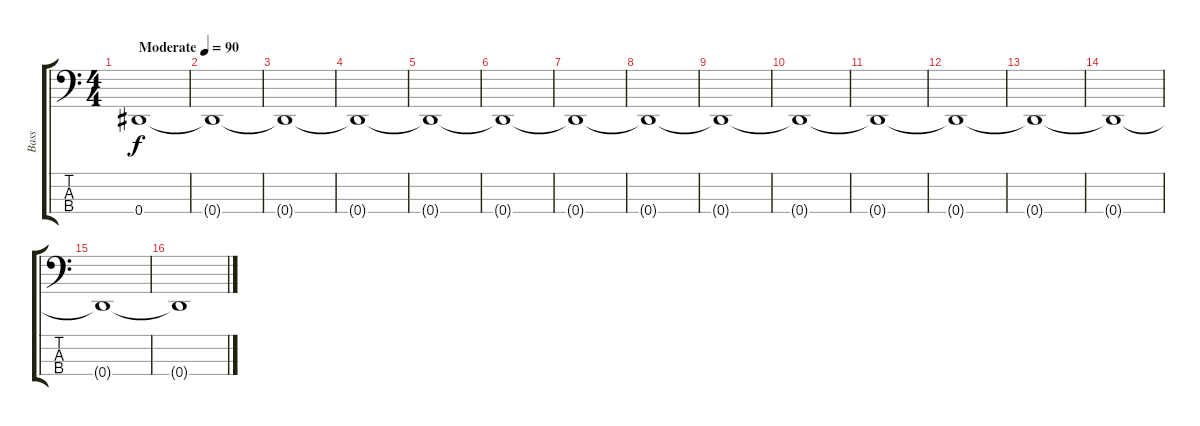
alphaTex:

\track ("Bass" "Bass") {instrument overdrivenguitar}
\staff {score tabs}
\tuning (Ab2 Eb2 Bb1 Eb1) {hide}
\ts (4 4)
\tempo (90 "Moderate")
\clef f4
\ks c
0.4.1{dy f volume 11 instrument overdrivenguitar} |
0.4{t}.1 |
0.4{t}.1 |
0.4{t}.1 |
0.4{t}.1 |
0.4{t}.1 |
0.4{t}.1 |
0.4{t}.1 |
0.4{t}.1 |
0.4{t}.1 |
0.4{t}.1 |
0.4{t}.1 |
0.4{t}.1 |
0.4{t}.1 |
0.4{t}.1 |
0.4{t}.1
